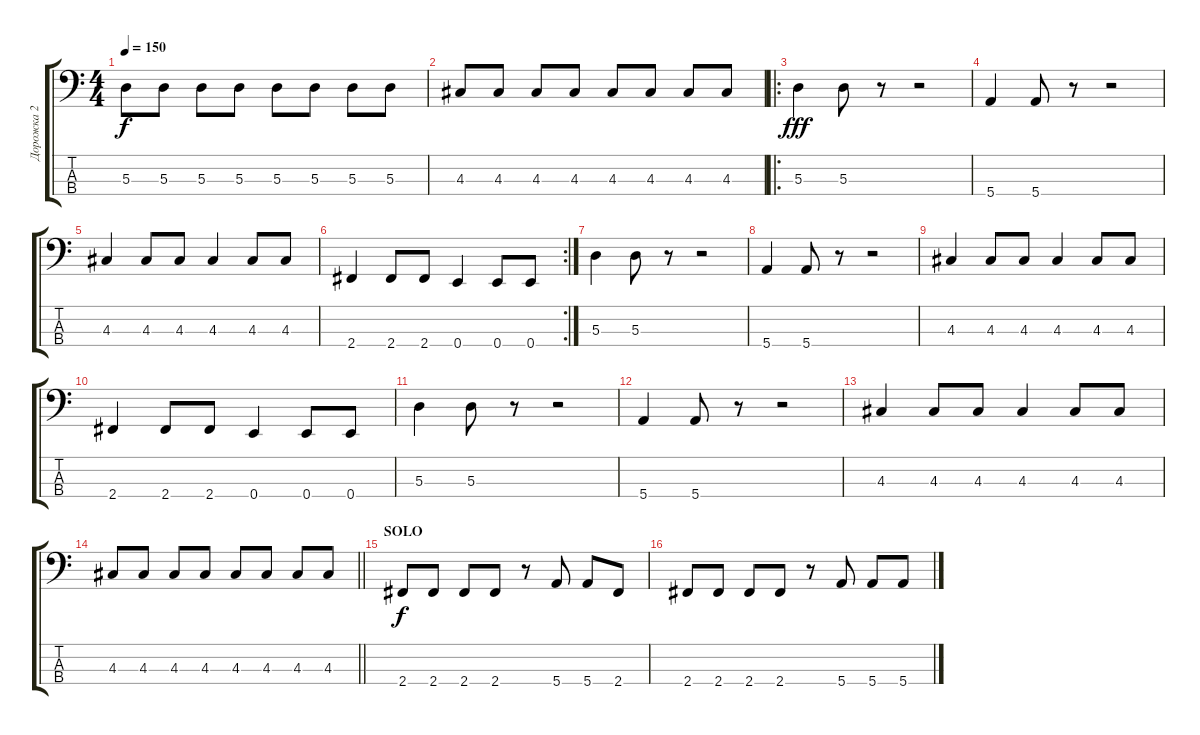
\track ("Дорожка 2" "Дорожка 2") {instrument electricbassfinger}
\staff {score tabs}
\tuning (G2 D2 A1 E1) {hide}
\ts (4 4)
\tempo 150
\clef f4
\ks c
5.3.8{dy f} 5.3.8 5.3.8 5.3.8 5.3.8 5.3.8 5.3.8 5.3.8 |
4.3.8 4.3.8 4.3.8 4.3.8 4.3.8 4.3.8 4.3.8 4.3.8 |
\ro
5.3.4{dy fff} 5.3.8 r.8 r.2 |
5.4.4 5.4.8 r.8 r.2 |
4.3.4 4.3.8 4.3.8 4.3.4 4.3.8 4.3.8 |
\rc 2
2.4.4 2.4.8 2.4.8 0.4.4 0.4.8 0.4.8 |
5.3.4 5.3.8 r.8 r.2 |
5.4.4 5.4.8 r.8 r.2 |
4.3.4 4.3.8 4.3.8 4.3.4 4.3.8 4.3.8 |
2.4.4 2.4.8 2.4.8 0.4.4 0.4.8 0.4.8 |
5.3.4 5.3.8 r.8 r.2 |
5.4.4 5.4.8 r.8 r.2 |
4.3.4 4.3.8 4.3.8 4.3.4 4.3.8 4.3.8 |
\barLineRight lightlight
4.3.8 4.3.8 4.3.8 4.3.8 4.3.8 4.3.8 4.3.8 4.3.8 |
\section ("" "SOLO")
2.4.8{dy f} 2.4.8 2.4.8 2.4.8 r.8 5.4.8 5.4.8 2.4.8 |
2.4.8 2.4.8 2.4.8 2.4.8 r.8 5.4.8 5.4.8 5.4.8
